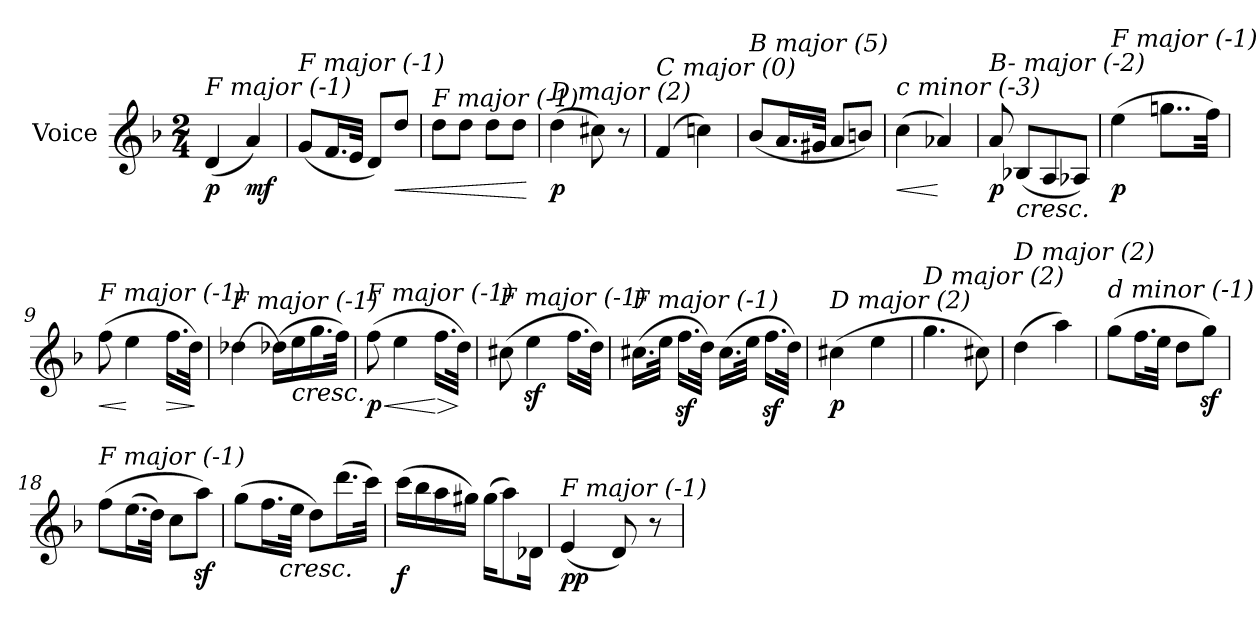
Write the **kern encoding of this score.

**kern	**dynam
*part1	*part1
*staff1	*staff1
*I"Voice	*
*clefG2	*
*k[b-]	*
*F:	*
*M2/4	*
*MM120	*
=	=
!LO:TX:i:t=F major (-1)	!
!	!LO:DY:b
(<4d/	p
!	!LO:DY:b
4a/)	mf
=1	=1
!LO:TX:i:t=F major (-1)	!
(<8g/L	.
16.f/L	.
32e/JJk	.
8d/L)	.
!	!LO:HP:b
8dd/J	<
=2	=2
!LO:TX:i:t=F major (-1)	!
8dd\L	.
8dd\J	.
8dd\L	.
8dd\J	.
.	[
=3	=3
!LO:TX:i:t=D major (2)	!
!	!LO:DY:b
(>4dd\	p
8cc#X\)	.
8r	.
=4	=4
!LO:TX:i:t=C major (0)	!
(>4f/	.
4ccn\)	.
=5	=5
!LO:TX:i:t=B major (5)	!
(<8b-/L	.
16.a/L	.
32g#X/JJk	.
8a/L	.
8bn/J)	.
!!LO:LB:g=z
=6	=6
!LO:TX:i:t=c minor (-3)	!
!	!LO:HP:b
(>4cc\	<
4a-Xi/)	[
=7	=7
!LO:TX:i:t=B- major (-2)	!
!	!LO:DY:b
8a/	p
!LO:TX:b:i:t=cresc.	!
(<8B-X/L	.
8A/	.
8A-Xi/J)	.
=8	=8
!LO:TX:i:t=F major (-1)	!
!	!LO:DY:b
(>4ee\	p
8..ggn\L	.
32ff\Jkk)	.
=9	=9
!LO:TX:i:t=F major (-1)	!
!	!LO:HP:b
(>8ff\	<
4ee\	[
!	!LO:HP:b
16.ff\LL	>
32dd\JJk)	.
.	]
=10	=10
!LO:TX:i:t=F major (-1)	!
[4dd-Xi\	.
(>16dd-Xi\LL]	.
!LO:TX:b:i:t=cresc.	!
16ee\	.
16.gg\	.
32ff\JJk)	.
!!LO:LB:g=z
=11	=11
!LO:TX:i:t=F major (-1)	!
!	!LO:HP:b
!	!LO:DY:n=1:b
(>8ff\	< p
4ee\	.
!	!LO:HP:n=1:b
16.ff\LL	[ >
32dd\JJk)	]
=12	=12
!LO:TX:i:t=F major (-1)	!
(>8cc#X\	.
4eez<\	.
16.ff\LL	.
32dd\JJk)	.
=13	=13
!LO:TX:i:t=F major (-1)	!
(>16.cc#X\LL	.
32ee\JJk	.
16.ffz<\LL	.
32dd\JJk)	.
(>16.cc#\LL	.
32ee\JJk	.
16.ffz<\LL	.
32dd\JJk)	.
=14	=14
!LO:TX:i:t=D major (2)	!
!	!LO:DY:b
(>4cc#X\	p
4ee\	.
=15	=15
!LO:TX:i:t=D major (2)	!
4.gg\	.
8cc#\)	.
!!LO:LB:g=z
=16	=16
!LO:TX:i:t=D major (2)	!
(>4dd\	.
4aa\)	.
=17	=17
!LO:TX:i:t=d minor (-1)	!
(>8gg\L	.
16.ff\L	.
32ee\JJk	.
8dd\L	.
8ggz<\J)	.
=18	=18
!LO:TX:i:t=F major (-1)	!
(>8ff\L	.
(<16.ee\L	.
32dd\JJk)	.
8cc\L	.
8aaz<\J)	.
=19	=19
!LO:TX:i:t=F major (-1)	!
*^	*
(>8gg\L	8.ryy	.
16.ff\L	.	.
!	!LO:TX:b:i:t=cresc.	!
.	4ryy	.
32ee\JJk	.	.
8dd\L)	.	.
(>16.ddd\L	.	.
.	16ryy	.
32ccc\JJk)	.	.
=20	=20	=20
!LO:TX:i:t=F major (-1)	!	!
!	!	!LO:DY:b
*v	*v	*
(>16ccc\LL	f
16bb-\	.
16aa\	.
16gg#X\JJ)	.
(>16gg#\KL	.
8aa\)	.
16d-Xi\Jk	.
=21	=21
!LO:TX:i:t=F major (-1)	!
!	!LO:DY:b
!	!LO:DY:n=1:b
(<4e/	p p
8d/)	.
8r	.
=	=
*-	*-
